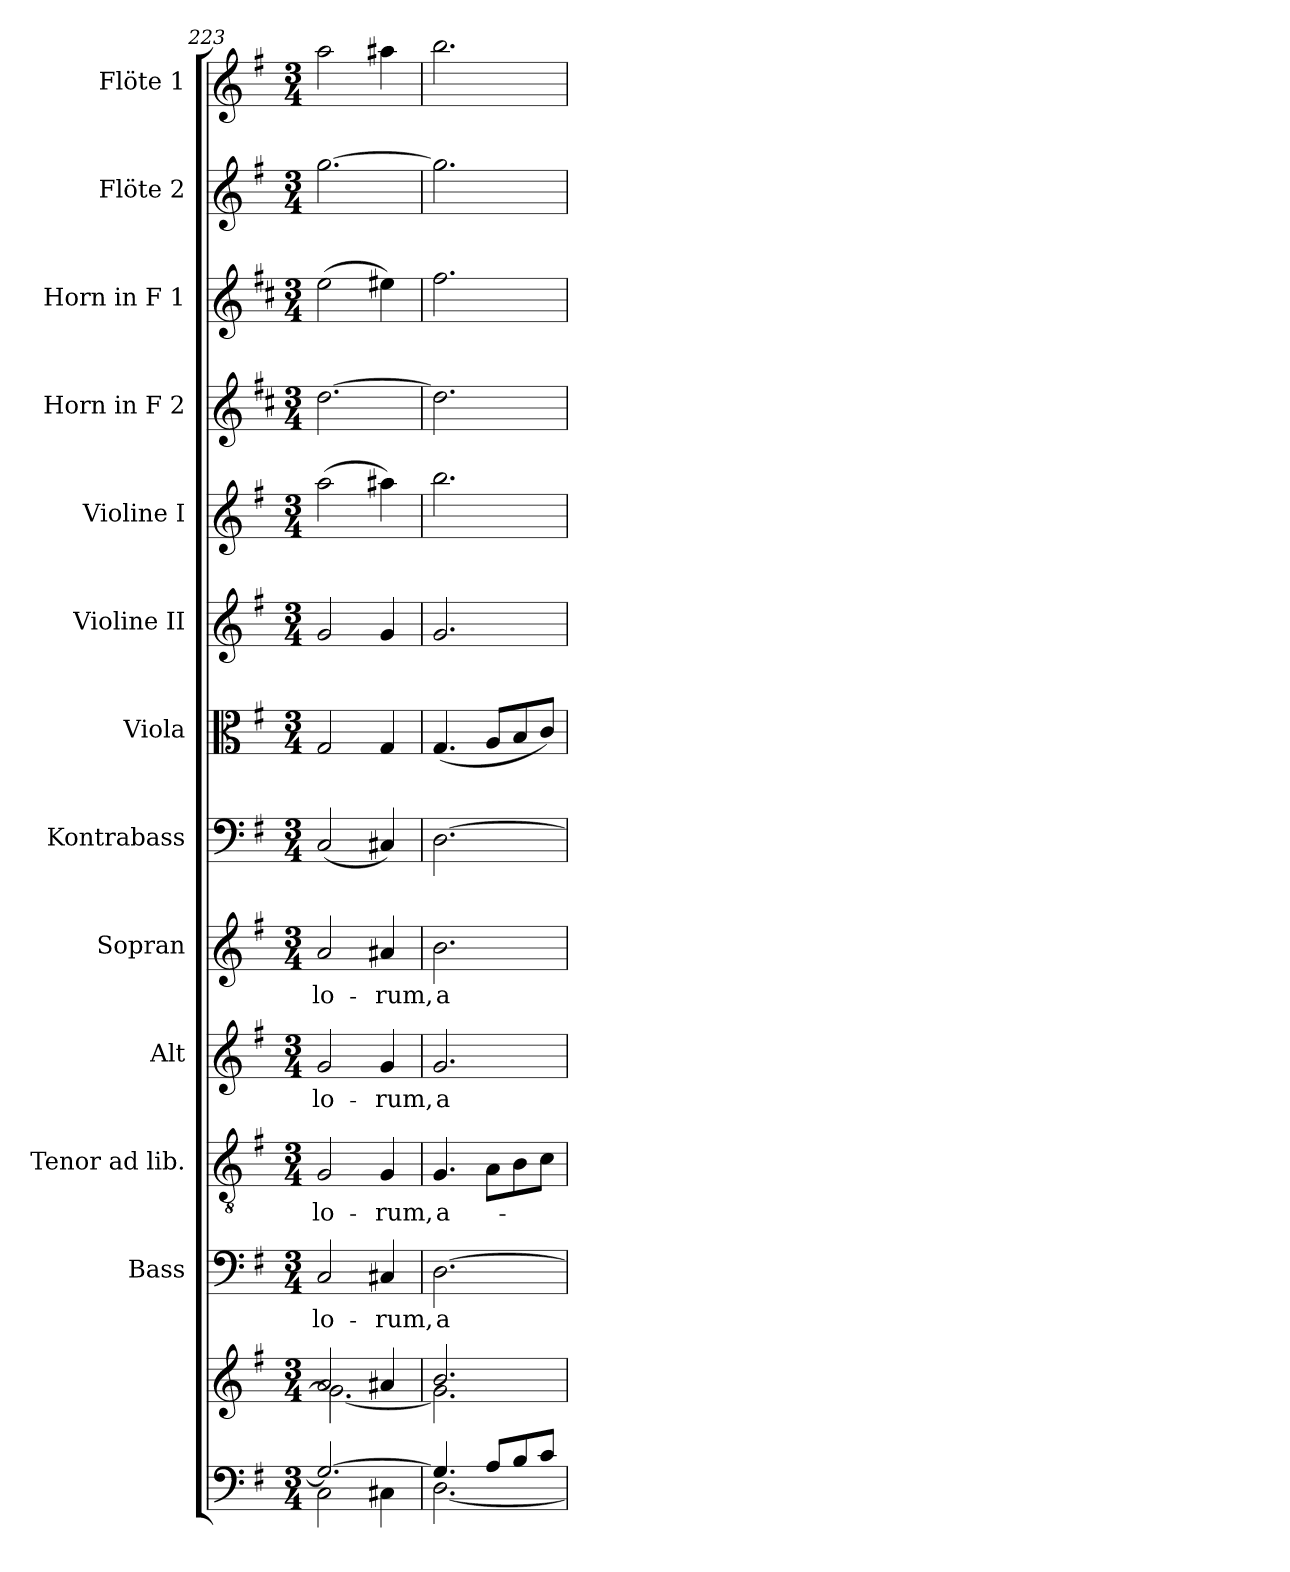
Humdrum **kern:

**kern	**kern	**kern	**text	**kern	**text	**kern	**text	**kern	**text	**kern	**kern	**kern	**kern	**kern	**kern	**kern	**kern
*part13	*part13	*part12	*part12	*part11	*part11	*part10	*part10	*part9	*part9	*part8	*part7	*part6	*part5	*part4	*part3	*part2	*part1
*staff14	*staff13	*staff12	*staff12	*staff11	*staff11	*staff10	*staff10	*staff9	*staff9	*staff8	*staff7	*staff6	*staff5	*staff4	*staff3	*staff2	*staff1
*	*	*I"Bass	*	*I"Tenor ad lib.	*	*I"Alt	*	*I"Sopran	*	*I"Kontrabass	*I"Viola	*I"Violine II	*I"Violine I	*I"Horn in F 2	*I"Horn in F 1	*I"Flöte 2	*I"Flöte 1
*	*	*I'B.	*	*I'T.	*	*I'A.	*	*I'S.	*	*I'Kb.	*I'Vla.	*I'Vl. II	*I'Vl. I	*	*	*I'Fl. 2	*I'Fl. 1
*clefF4	*clefG2	*clefF4	*	*clefGv2	*	*clefG2	*	*clefG2	*	*clefF4	*clefC3	*clefG2	*clefG2	*clefG2	*clefG2	*clefG2	*clefG2
*	*	*	*	*	*	*	*	*	*	*ITrd7c12	*	*	*	*ITrd4c7	*ITrd4c7	*	*
*k[f#]	*k[f#]	*k[f#]	*	*k[f#]	*	*k[f#]	*	*k[f#]	*	*k[f#]	*k[f#]	*k[f#]	*k[f#]	*k[f#]	*k[f#]	*k[f#]	*k[f#]
*G:	*G:	*G:	*	*G:	*	*G:	*	*G:	*	*G:	*G:	*G:	*G:	*G:	*G:	*G:	*G:
*M3/4	*M3/4	*M3/4	*	*M3/4	*	*M3/4	*	*M3/4	*	*M3/4	*M3/4	*M3/4	*M3/4	*M3/4	*M3/4	*M3/4	*M3/4
=223	=223	=223	=223	=223	=223	=223	=223	=223	=223	=223	=223	=223	=223	=223	=223	=223	=223
*^	*^	*	*	*	*	*	*	*	*	*	*	*	*	*	*	*	*
!	!	!	!	!	!LO:LY:b	!	!LO:LY:b	!	!LO:LY:b	!	!LO:LY:b	!	!	!	!	!	!	!	!
2.G/_	2C\	2a/	2.g\_	2C/	-lo-	2G/	-lo-	2g/	-lo-	2a/	-lo-	(<2CC/	2G/	2g/	(>2aa\	[2.g\	(>2a\	[2.gg\	2aa\
!	!	!	!	!	!LO:LY:b	!	!LO:LY:b	!	!LO:LY:b	!	!LO:LY:b	!	!	!	!	!	!	!	!
.	4C#X\	4a#X/	.	4C#X/	-rum,	4G/	-rum,	4g/	-rum,	4a#X/	-rum,	4CC#X/)	4G/	4g/	4aa#X\)	.	4a#X\)	.	4aa#X\
=224	=224	=224	=224	=224	=224	=224	=224	=224	=224	=224	=224	=224	=224	=224	=224	=224	=224	=224	=224
!	!	!	!	!	!LO:LY:b	!	!LO:LY:b	!	!LO:LY:b	!	!LO:LY:b	!	!	!	!	!	!	!	!
4.G/]	[<2.D\	2.b/	2.g\]	[2.D\	a-	4.G/	a-	2.g/	a-	2.b\	a-	[2.DD\	(<4.G/	2.g/	2.bb\	2.g\]	2.b\	2.gg\]	2.bb\
8A/L	.	.	.	.	.	8A\L	.	.	.	.	.	.	8A/L	.	.	.	.	.	.
8B/	.	.	.	.	.	8B\	.	.	.	.	.	.	8B/	.	.	.	.	.	.
8c/J	.	.	.	.	.	8c\J	.	.	.	.	.	.	8c/J)	.	.	.	.	.	.
*v	*v	*	*	*	*	*	*	*	*	*	*	*	*	*	*	*	*	*	*
*	*v	*v	*	*	*	*	*	*	*	*	*	*	*	*	*	*	*	*
=	=	=	=	=	=	=	=	=	=	=	=	=	=	=	=	=	=
*-	*-	*-	*-	*-	*-	*-	*-	*-	*-	*-	*-	*-	*-	*-	*-	*-	*-
